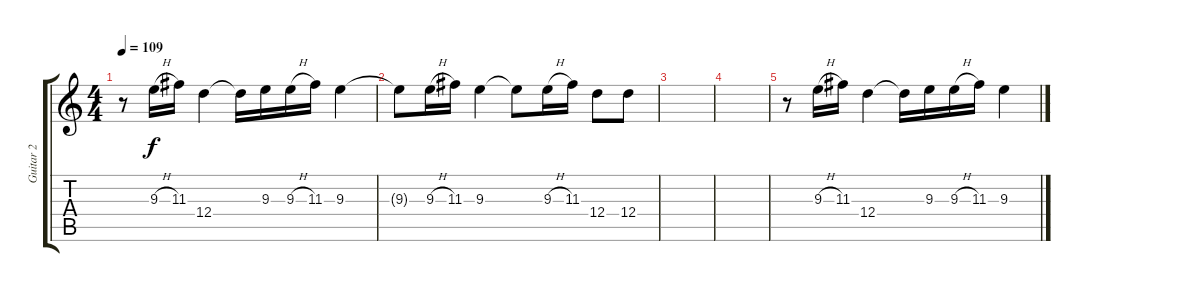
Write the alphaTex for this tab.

\track ("Guitar 2" "Guitar 2") {instrument distortionguitar}
\staff {score tabs}
\tuning (E4 B3 G3 D3 A2 D2) {hide}
\ts (4 4)
\tempo 109
\clef g2
\ks c
r.8{dy f} 9.3{h}.16 11.3.16 12.4.4 12.4{t}.16 9.3.16 9.3{h}.16 11.3.16 9.3.4 |
9.3{t}.8 9.3{h}.16 11.3.16 9.3.4 9.3{t}.8 9.3{h}.16 11.3.16 12.4.8 12.4.8 |
|
|
r.8 9.3{h}.16 11.3.16 12.4.4 12.4{t}.16 9.3.16 9.3{h}.16 11.3.16 9.3.4
